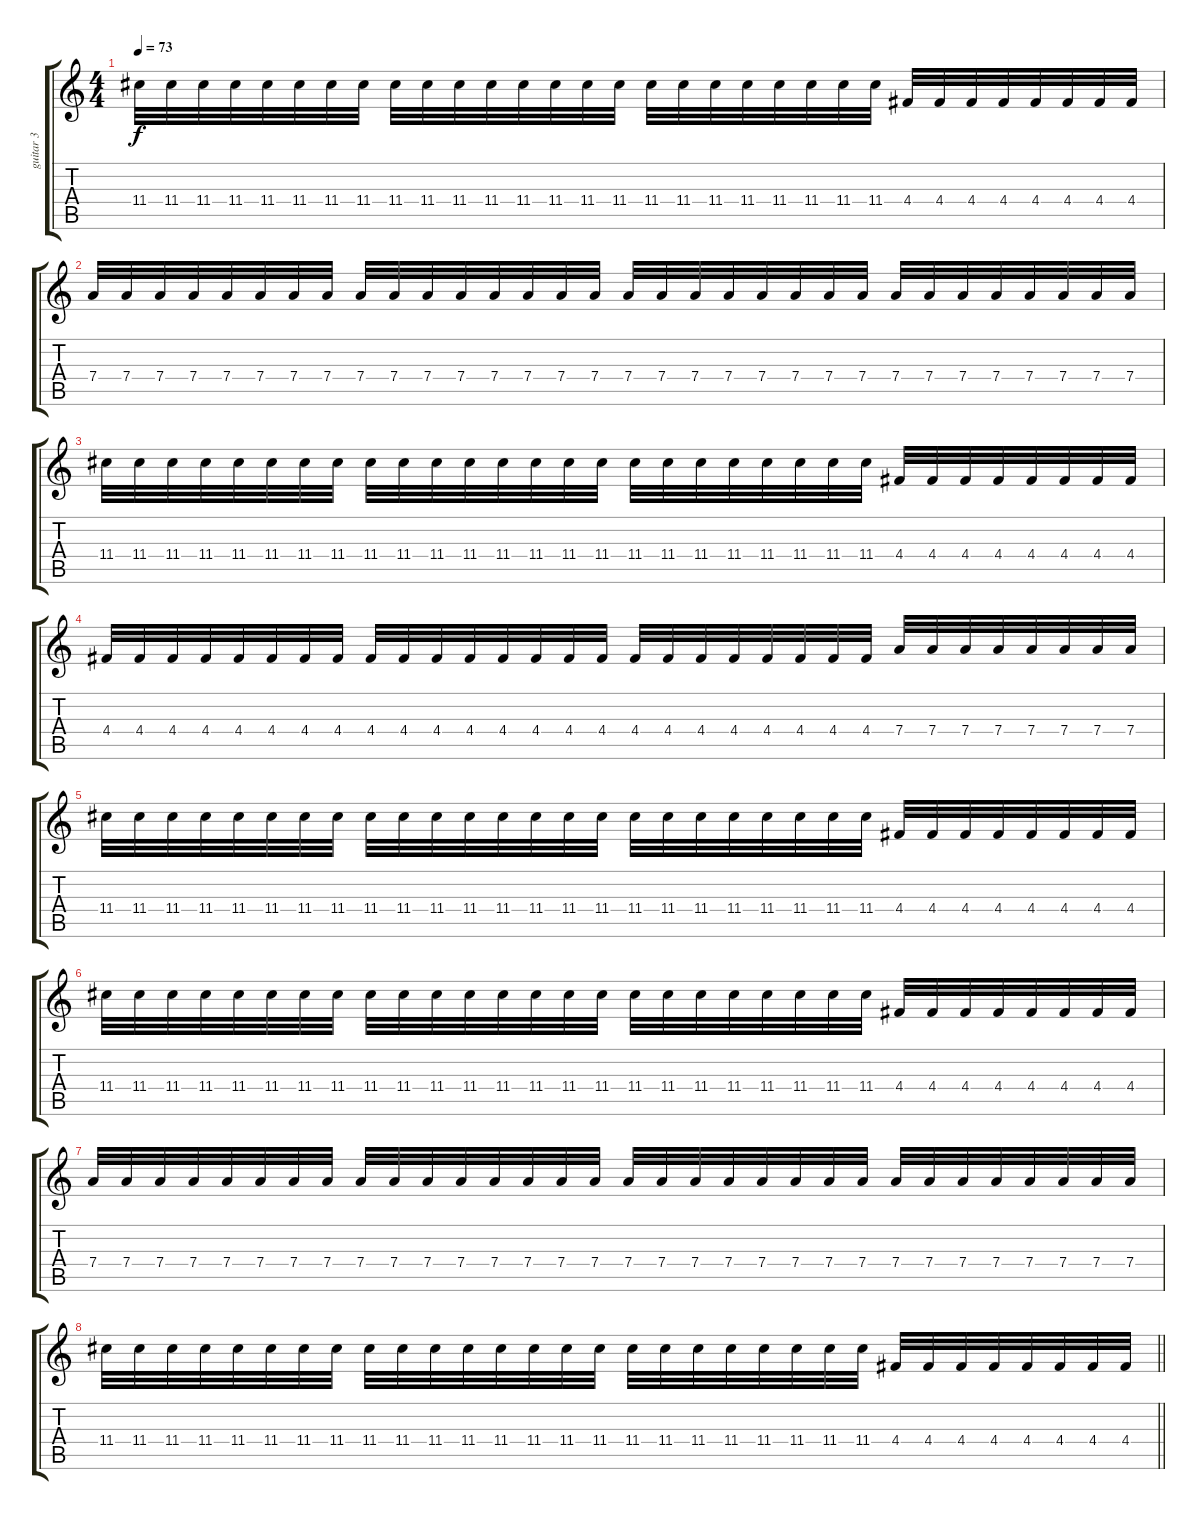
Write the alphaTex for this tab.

\track ("guitar 3" "guitar 3") {instrument acousticguitarsteel}
\staff {score tabs}
\tuning (E4 B3 G3 D3 A2 E2) {hide}
\ts (4 4)
\tempo 73
\clef g2
\ks c
11.4.32{dy f} 11.4.32 11.4.32 11.4.32 11.4.32 11.4.32 11.4.32 11.4.32 11.4.32 11.4.32 11.4.32 11.4.32 11.4.32 11.4.32 11.4.32 11.4.32 11.4.32 11.4.32 11.4.32 11.4.32 11.4.32 11.4.32 11.4.32 11.4.32 4.4.32 4.4.32 4.4.32 4.4.32 4.4.32 4.4.32 4.4.32 4.4.32 |
7.4.32 7.4.32 7.4.32 7.4.32 7.4.32 7.4.32 7.4.32 7.4.32 7.4.32 7.4.32 7.4.32 7.4.32 7.4.32 7.4.32 7.4.32 7.4.32 7.4.32 7.4.32 7.4.32 7.4.32 7.4.32 7.4.32 7.4.32 7.4.32 7.4.32 7.4.32 7.4.32 7.4.32 7.4.32 7.4.32 7.4.32 7.4.32 |
11.4.32 11.4.32 11.4.32 11.4.32 11.4.32 11.4.32 11.4.32 11.4.32 11.4.32 11.4.32 11.4.32 11.4.32 11.4.32 11.4.32 11.4.32 11.4.32 11.4.32 11.4.32 11.4.32 11.4.32 11.4.32 11.4.32 11.4.32 11.4.32 4.4.32 4.4.32 4.4.32 4.4.32 4.4.32 4.4.32 4.4.32 4.4.32 |
4.4.32 4.4.32 4.4.32 4.4.32 4.4.32 4.4.32 4.4.32 4.4.32 4.4.32 4.4.32 4.4.32 4.4.32 4.4.32 4.4.32 4.4.32 4.4.32 4.4.32 4.4.32 4.4.32 4.4.32 4.4.32 4.4.32 4.4.32 4.4.32 7.4.32 7.4.32 7.4.32 7.4.32 7.4.32 7.4.32 7.4.32 7.4.32 |
11.4.32 11.4.32 11.4.32 11.4.32 11.4.32 11.4.32 11.4.32 11.4.32 11.4.32 11.4.32 11.4.32 11.4.32 11.4.32 11.4.32 11.4.32 11.4.32 11.4.32 11.4.32 11.4.32 11.4.32 11.4.32 11.4.32 11.4.32 11.4.32 4.4.32 4.4.32 4.4.32 4.4.32 4.4.32 4.4.32 4.4.32 4.4.32 |
11.4.32 11.4.32 11.4.32 11.4.32 11.4.32 11.4.32 11.4.32 11.4.32 11.4.32 11.4.32 11.4.32 11.4.32 11.4.32 11.4.32 11.4.32 11.4.32 11.4.32 11.4.32 11.4.32 11.4.32 11.4.32 11.4.32 11.4.32 11.4.32 4.4.32 4.4.32 4.4.32 4.4.32 4.4.32 4.4.32 4.4.32 4.4.32 |
7.4.32 7.4.32 7.4.32 7.4.32 7.4.32 7.4.32 7.4.32 7.4.32 7.4.32 7.4.32 7.4.32 7.4.32 7.4.32 7.4.32 7.4.32 7.4.32 7.4.32 7.4.32 7.4.32 7.4.32 7.4.32 7.4.32 7.4.32 7.4.32 7.4.32 7.4.32 7.4.32 7.4.32 7.4.32 7.4.32 7.4.32 7.4.32 |
\barLineRight lightlight
11.4.32{volume 5} 11.4.32 11.4.32 11.4.32 11.4.32 11.4.32 11.4.32 11.4.32 11.4.32 11.4.32 11.4.32 11.4.32 11.4.32 11.4.32 11.4.32 11.4.32 11.4.32 11.4.32 11.4.32 11.4.32 11.4.32 11.4.32 11.4.32 11.4.32 4.4.32 4.4.32 4.4.32 4.4.32 4.4.32 4.4.32 4.4.32 4.4.32
